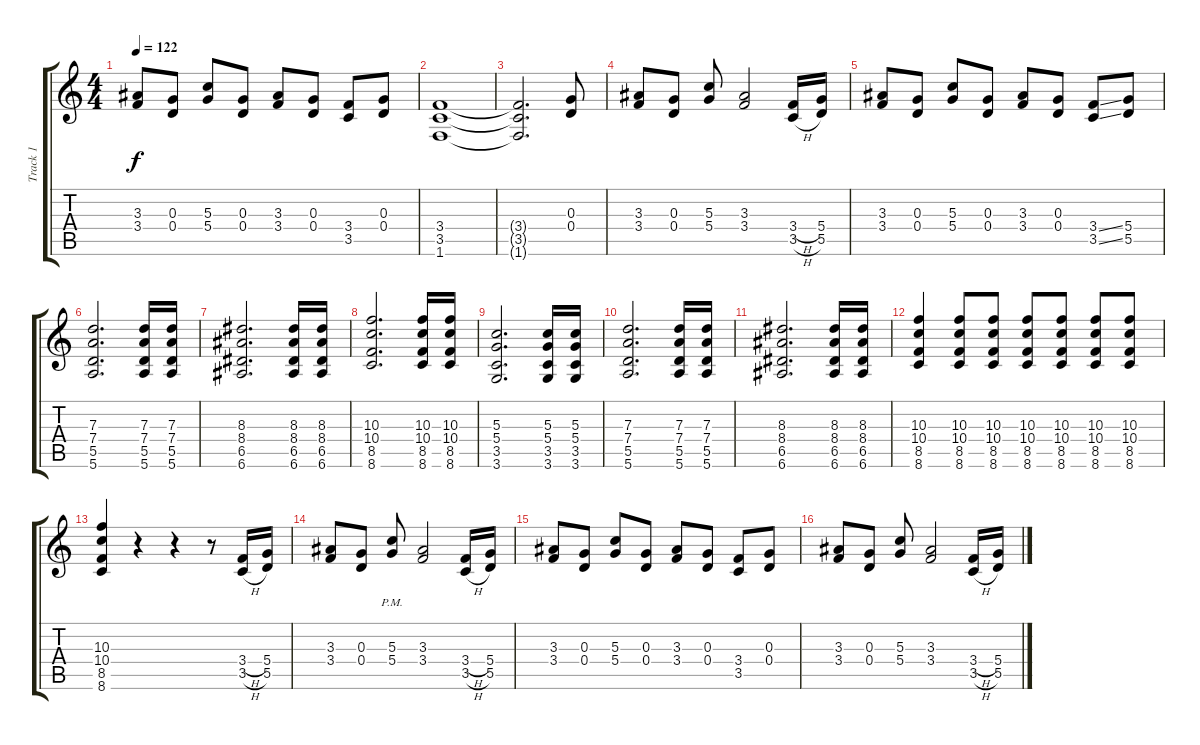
\track ("Track 1" "Track 1") {instrument distortionguitar}
\staff {score tabs}
\tuning (E4 B3 G3 D3 A2 E2) {hide}
\ts (4 4)
\tempo 122
\clef g2
\ks c
(3.3 3.4).8{dy f} (0.3 0.4).8 (5.3 5.4).8 (0.3 0.4).8 (3.3 3.4).8 (0.3 0.4).8 (3.4 3.5).8 (0.3 0.4).8 |
(3.4 3.5 1.6).1 |
(3.4{t} 3.5{t} 1.6{t}).2{d} (0.3 0.4).8 |
(3.3 3.4).8 (0.3 0.4).8 (5.3 5.4).8 (3.3 3.4).2 (3.4{h} 3.5{h}).16 (5.4 5.5).16 |
(3.3 3.4).8 (0.3 0.4).8 (5.3 5.4).8 (0.3 0.4).8 (3.3 3.4).8 (0.3 0.4).8 (3.4{ss} 3.5{ss}).8 (5.4 5.5).8 |
(7.3 7.4 5.5 5.6).2{d} (7.3 7.4 5.5 5.6).16 (7.3 7.4 5.5 5.6).16 |
(8.3 8.4 6.5 6.6).2{d} (8.3 8.4 6.5 6.6).16 (8.3 8.4 6.5 6.6).16 |
(10.3 10.4 8.5 8.6).2{d} (10.3 10.4 8.5 8.6).16 (10.3 10.4 8.5 8.6).16 |
(5.3 5.4 3.5 3.6).2{d} (5.3 5.4 3.5 3.6).16 (5.3 5.4 3.5 3.6).16 |
(7.3 7.4 5.5 5.6).2{d} (7.3 7.4 5.5 5.6).16 (7.3 7.4 5.5 5.6).16 |
(8.3 8.4 6.5 6.6).2{d} (8.3 8.4 6.5 6.6).16 (8.3 8.4 6.5 6.6).16 |
(10.3 10.4 8.5 8.6).4 (10.3 10.4 8.5 8.6).8 (10.3 10.4 8.5 8.6).8 (10.3 10.4 8.5 8.6).8 (10.3 10.4 8.5 8.6).8 (10.3 10.4 8.5 8.6).8 (10.3 10.4 8.5 8.6).8 |
(10.3 10.4 8.5 8.6).4 r.4 r.4 r.8 (3.4{h} 3.5{h}).16 (5.4 5.5).16 |
(3.3 3.4).8 (0.3 0.4).8 (5.3{pm} 5.4{pm}).8 (3.3 3.4).2 (3.4{h} 3.5{h}).16 (5.4 5.5).16 |
(3.3 3.4).8 (0.3 0.4).8 (5.3 5.4).8 (0.3 0.4).8 (3.3 3.4).8 (0.3 0.4).8 (3.4 3.5).8 (0.3 0.4).8 |
(3.3 3.4).8 (0.3 0.4).8 (5.3 5.4).8 (3.3 3.4).2 (3.4{h} 3.5{h}).16 (5.4 5.5).16
